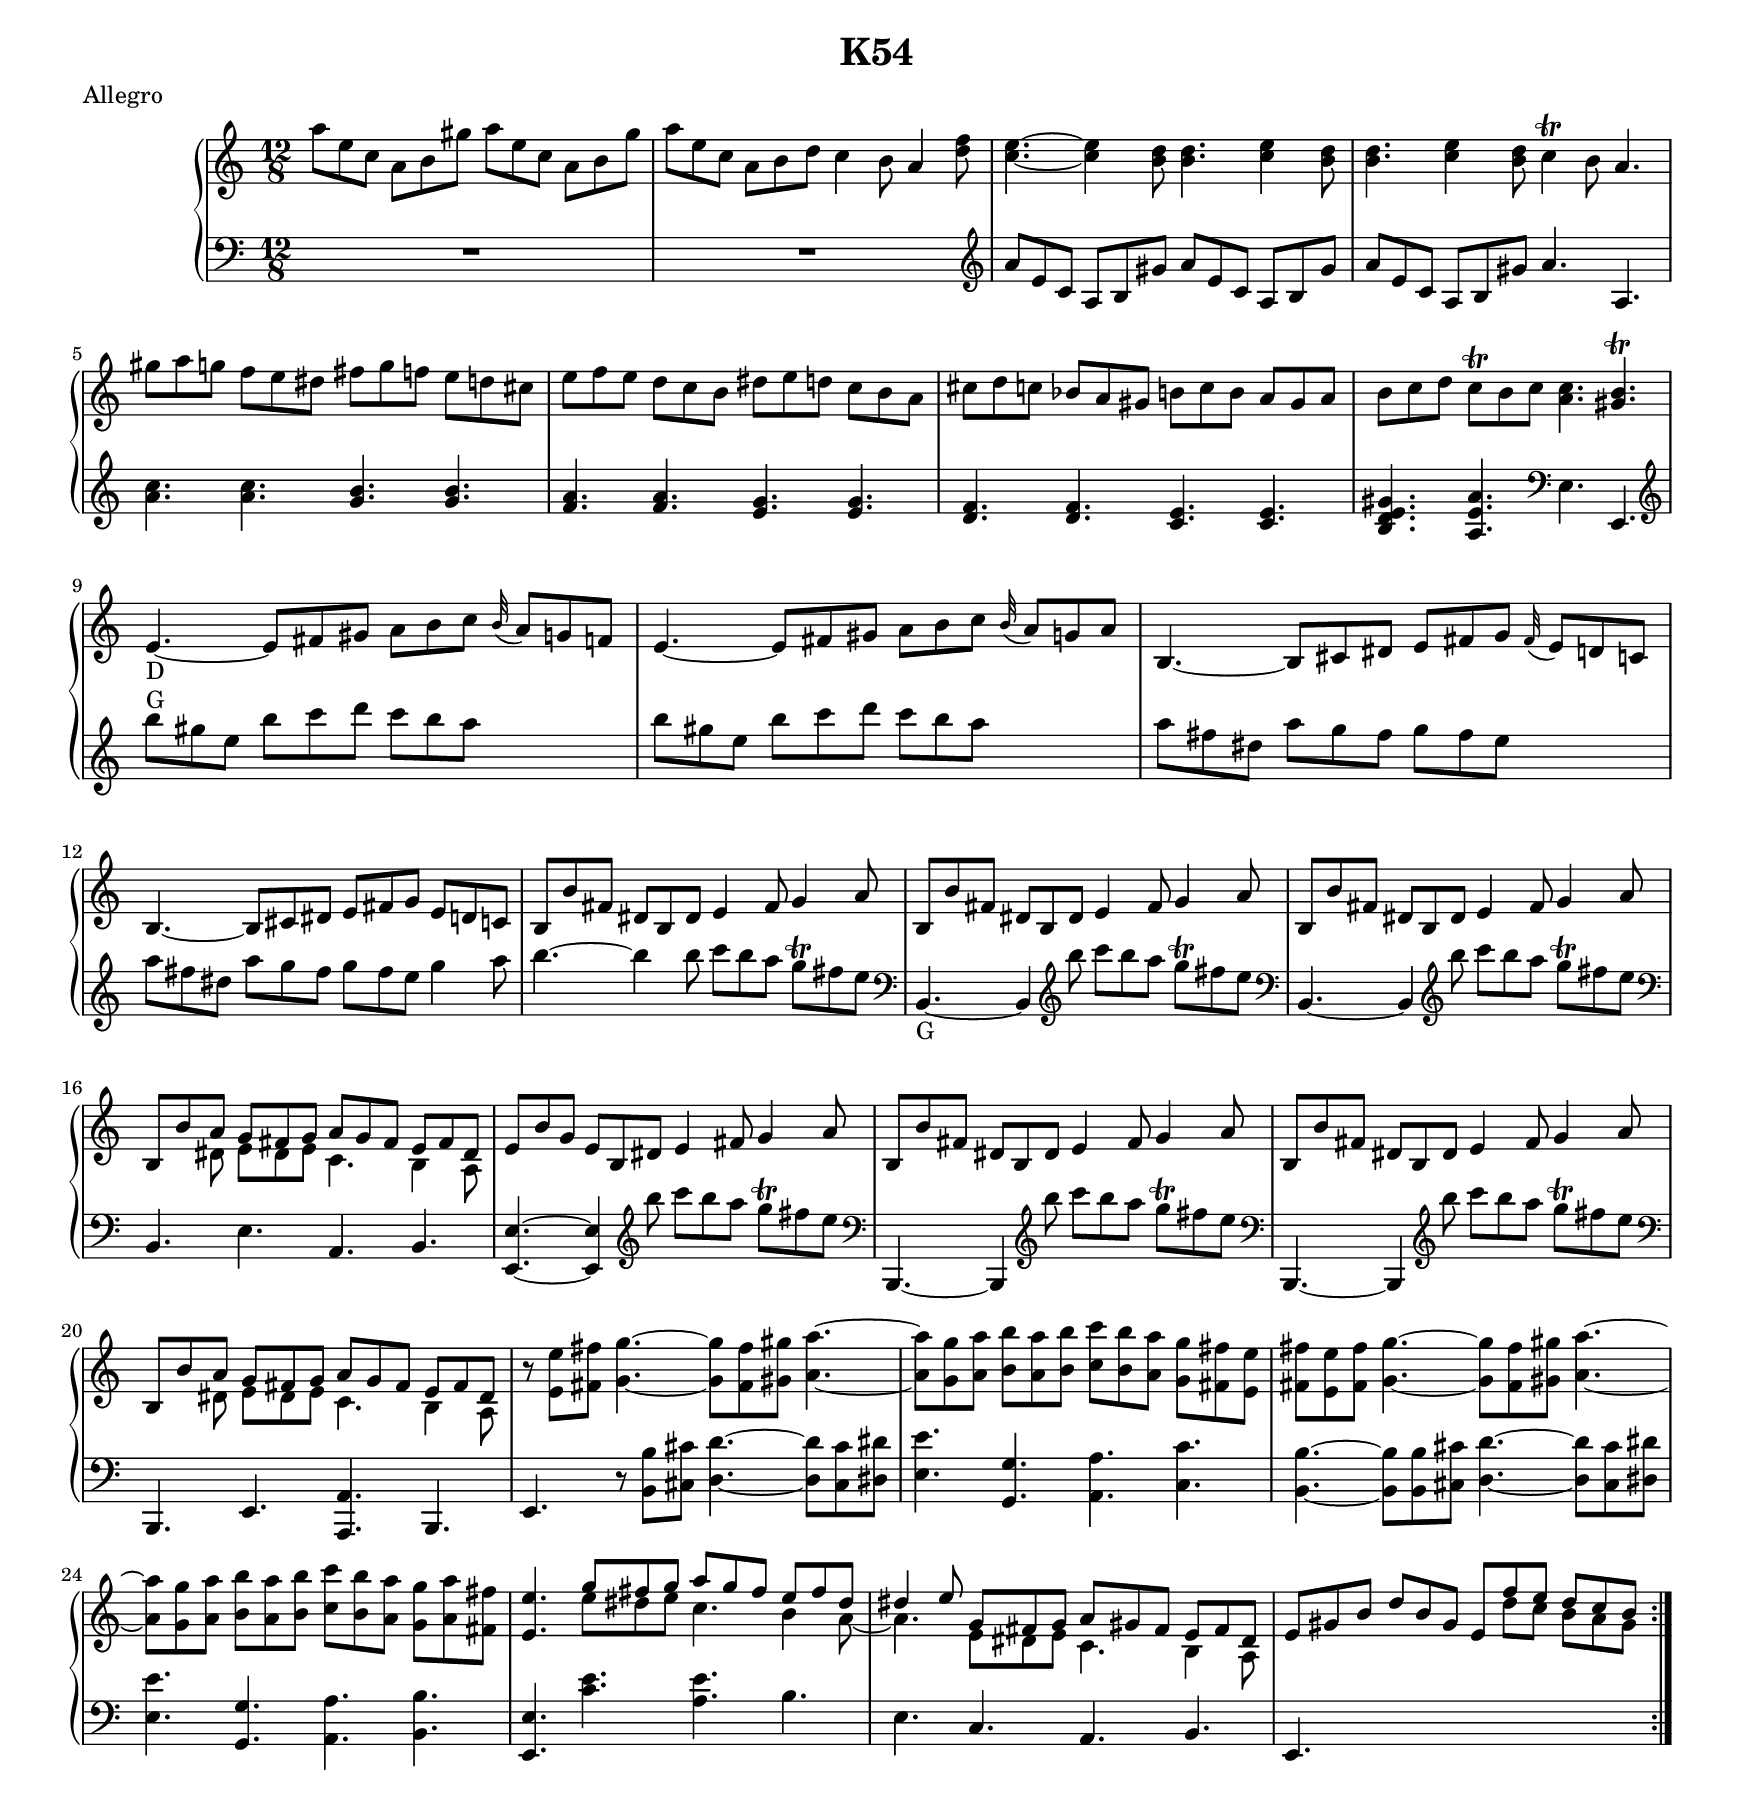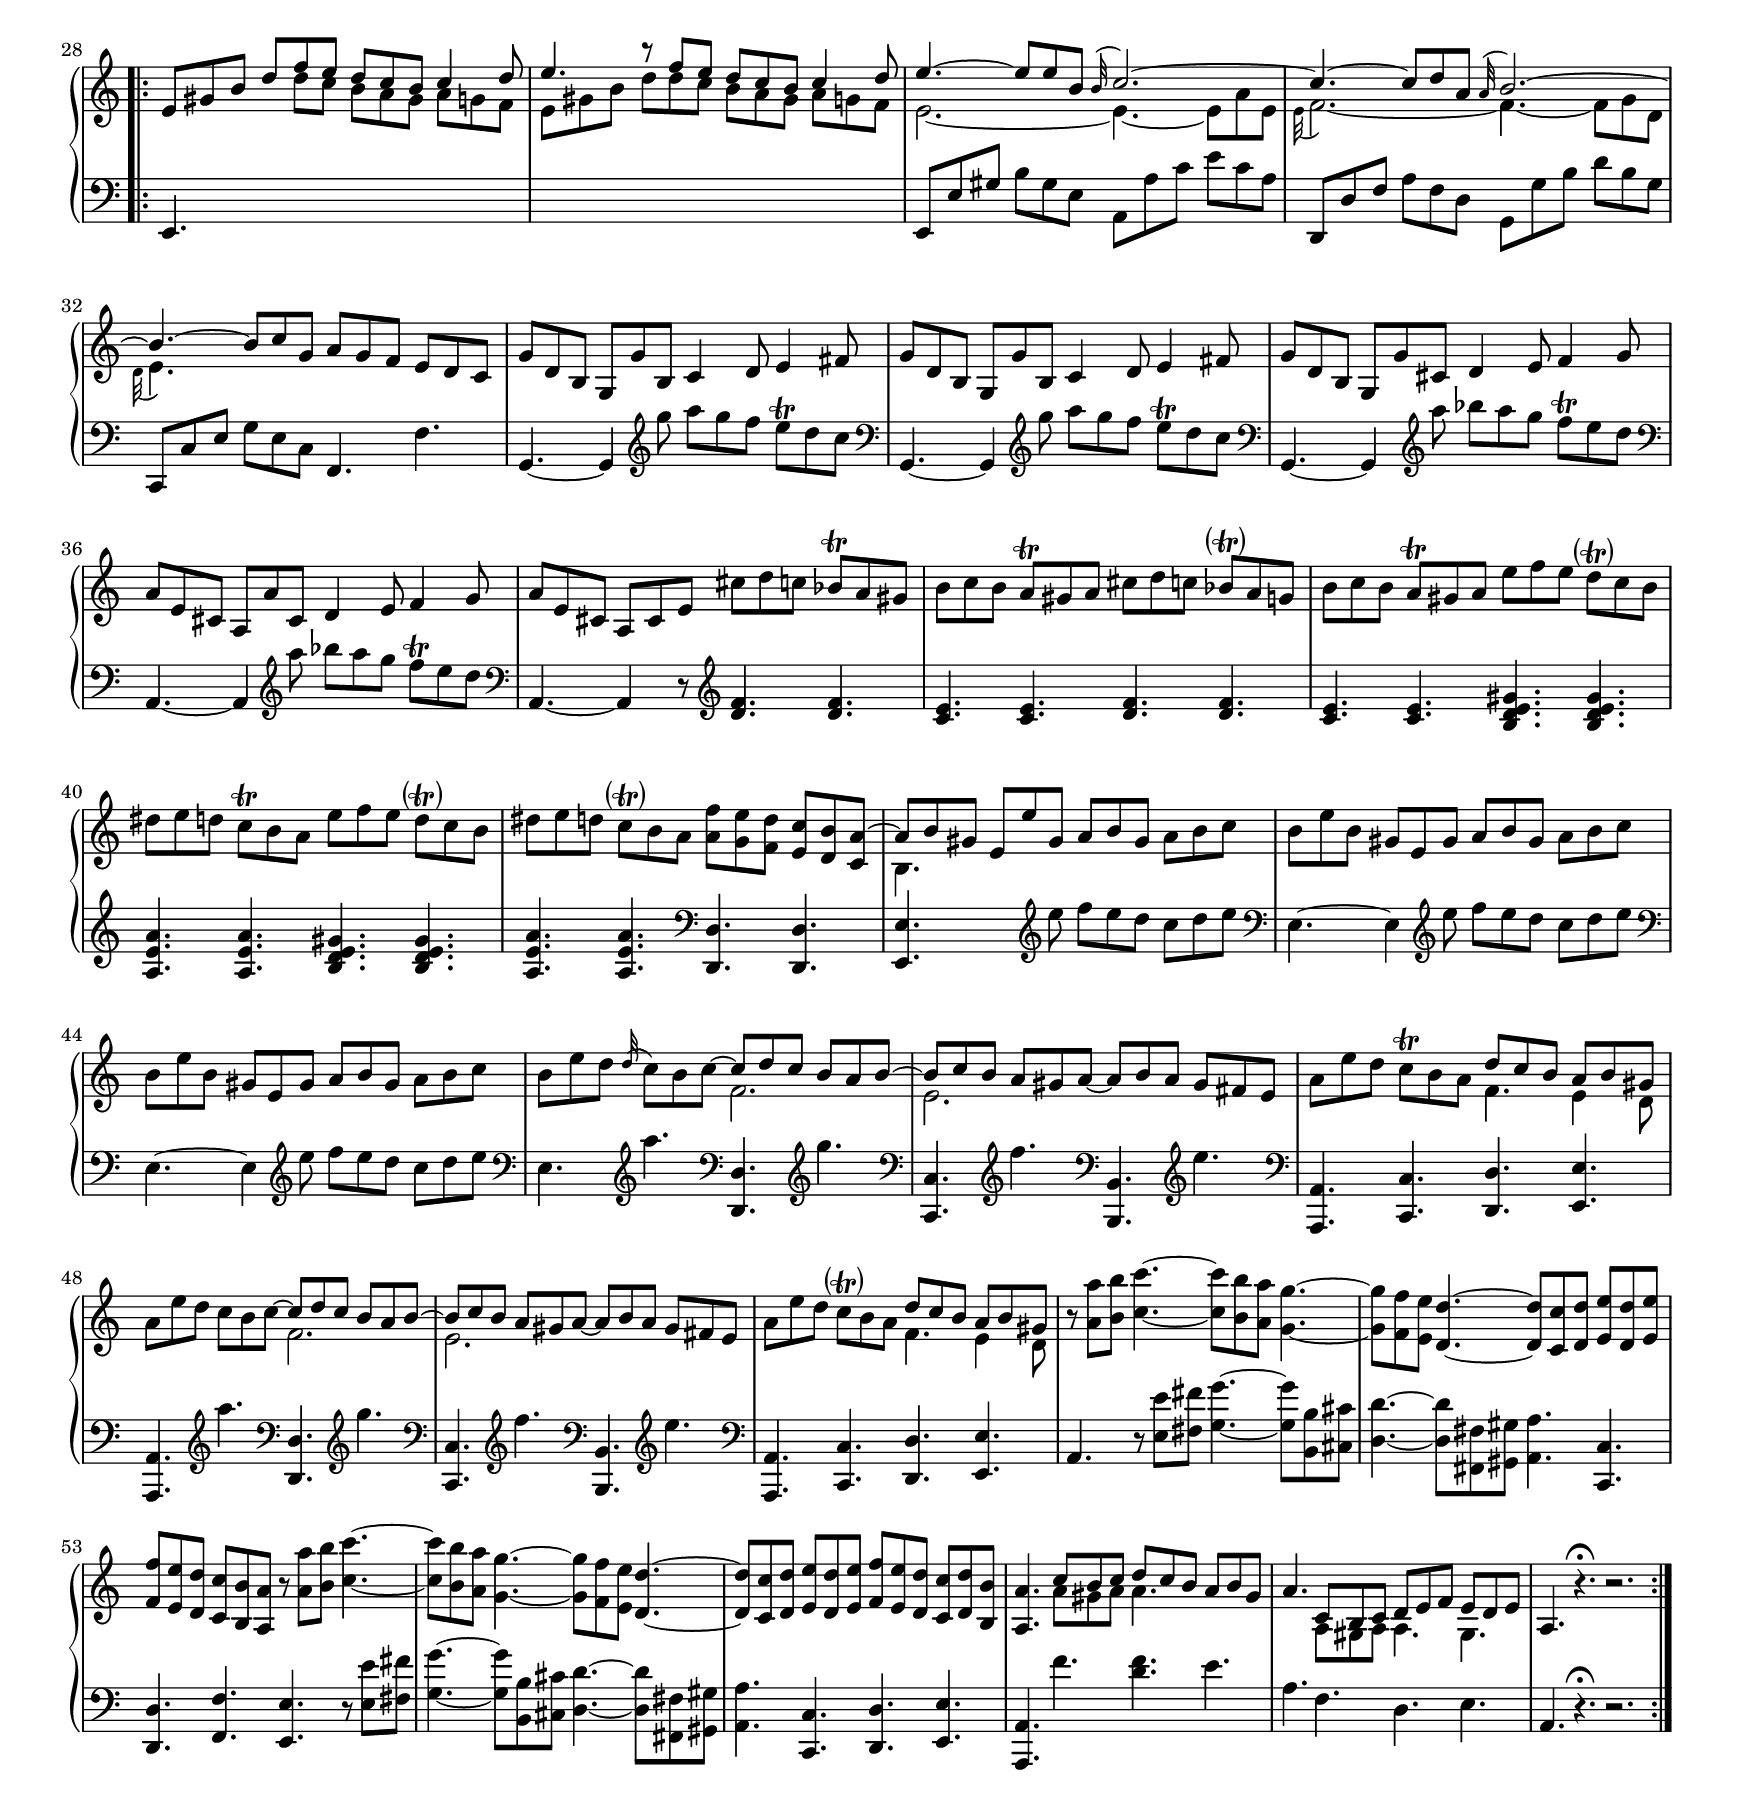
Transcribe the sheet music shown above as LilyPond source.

\version "2.18.2"
\version "2.18.2"

su = \stemUp
sd = \stemDown
sn = \stemNeutral
tu = \tieUp
td = \tieDown
tn = \tieNeutral
cstr = \change Staff = "right"
cstl = \change Staff = "left"

global = {
  \key a \minor
  \time 12/8
  \override ParenthesesItem #'font-size = #+2
}

right = \relative c''' {
  \global
 
  \repeat volta 2 {
    a8 e c a b gis' a e c a b gis'
    a e c a b d c4 b8 a4 <d f>8
    <c e>4. ~ <c e>4 <b d>8 <b d>4. <c e>4 <b d>8
    
    <b d>4. <c e>4 <b d>8 c4-\trill b8 a4.
    gis'8 a g f e dis fis g f e d cis
    e f e d c b dis e d c b a
     
    cis d c bes a gis b c b a gis a
    b c d c-\trill b c <a c>4. <gis b>-\trill
    e4._"D" ~ e8 fis gis a b c \appoggiatura b32 a8 g f
    
    e4. ~ e8 fis gis a b c \appoggiatura b32 a8 g a
    b,4. ~ b8 cis dis e fis g \appoggiatura fis32 e8 d c
    b4. ~ b8 cis dis e fis g e8 d c
    
    
    b8 b' fis dis b dis e4 fis8 g4 a8
    b, b' fis dis b dis e4 fis8 g4 a8
    b, b' fis dis b dis e4 fis8 g4 a8
    
    << {b,8 b' a g fis g a g fis e fis dis} \\ {s4 dis8 e dis e c4. b4 a8} >>
    e'8 b' g e b dis e4 fis8 g4 a8
    b, b' fis dis b dis e4 fis8 g4 a8
    
    b, b' fis dis b dis e4 fis8 g4 a8
    << {b,8 b' a g fis g a g fis e fis dis} \\ {s4 dis8 e dis e c4. b4 a8} >>

    r8 << {e'8 fis g4. ~ g8 fis gis a4. ~
           a8 g a b a b c b a g fis e
           fis e fis g4. ~ g8 fis gis a4. ~
           a8 g a b a b c b a g a fis}
          {e'8 fis g4. ~ g8 fis gis a4. ~
           a8 g a b a b c b a g fis e
           fis e fis g4. ~ g8 fis gis a4. ~
           a8 g a b a b c b a g a fis} >>
       
    <e e,>4. 
    << {g8 fis g a g fis e fis dis
        dis4 e8 g, fis g a gis fis e fis dis
        e gis b d b gis e f' e d c b} \\
       {e8 dis e c4. b4 a8 ~ 
        a4. e8 dis e c4. b4 a8
        s2. s8 d'8 c b a gis} >>        
  }
  
  \repeat volta 2 {
    << {e8 gis b d f e d c b c4 d8} \\ {s4. s8 d c b a gis a g f} >>
    << {e'4. r8 f e d c b c4 d8} \\ {e,8 gis b d d c b a gis a g f} >>
    
    << {e'4. ~ e8 e b \appoggiatura b32 c2. ~
        c4. ~ c8 d a \appoggiatura a32 b2. ~
        b4. ~ b8 c g a g f e d c} \\
       {e2. ~ e4. ~ e8 a e
        \appoggiatura  e32 f2. ~ f4. ~ f8 g d
        \appoggiatura d32 e4.} 
    >>
    g8 d b g g' b, c4 d8 e4 fis8
    
    g8 d b g g' b, c4 d8 e4 fis8
    g8 d b g g' cis, d4 e8 f4 g8
    a e cis a a' cis, d4 e8 f4 g8
    
    a e cis a cis e cis' d c bes-\trill a gis
    b c b a-\trill gis a cis d c bes-\parenthesize-\trill a g
    b c b a-\trill gis a e' f e d-\parenthesize-\trill c b
    
    dis e d c-\trill b a e' f e d-\parenthesize-\trill c b
    dis e d c-\parenthesize-\trill b a <a f'> <g e'> <f d'> 
    << {<e c'> <d b'> <c a'> ~ a' b gis} \\  {s4. b,} >>
    e8 e' gis, a b gis a b c
    
    
    b e b gis e gis a b gis a b c
    b e b gis e gis a b gis a b c
    <<{ \sn b e d \once \su \once \td \appoggiatura d32 c8 b c ~ \su c d c b a b ~
        b c b a gis \once \td  a ~ a b a gis fis e} \\
      { s2. f e } >>
    
    a8 e' d c-\trill b a << { d c b a b gis } \\ { f4. e4 d8 } >>
    <<{ \sn a' e' d c8 b c ~ \su c d c b a b ~
        b c b a gis \once \td a ~ a b a gis fis e} \\
      { s2. f e } >>
    
    a8 e' d c-\parenthesize-\trill b a << { d c b a b gis } \\ { f4. e4 d8 } >>
    r8 << { a' b c4. ~ c8 b a g4. ~ g8 f e d4. ~ d8 c d e d e }
      { a' b c4. ~ c8 b a g4. ~ g8 f e d4. ~ d8 c d e d e } >>
    
    << { f e d c b a } { f e d c b a } >> r8 
    << { a' b c4. ~ c8 b a } { a' b c4. ~ c8 b a } >>
    << { g4. ~ g8 f e d4. ~ d8 c d e d e f e d c d b } 
       { g4. ~ g8 f e d4. ~ d8 c d e d e f e d c d b } >>
     
     <a a'>4. << { c'8 b c d c b a b gis } \\ { a gis a a4. } >>
     a4. << { c,8 b c d e f e d e } \\ { a, gis a a4. gis } >>
     a4. r4.-\fermata r2.
  }
}
 
left = \relative c'' {
  \global
  
  \repeat volta 2 {
    R1.
    R1.
    \clef treble a8 e c a b gis' a e c a b gis'
    
    a e c a b gis' a4. a,
    << {a'4. a g g} {c c b b} >>
    << {f f e e} {a a g g} >>
    
    << {d d c c} {f f e e} >>
    <b d e gis> <a e' a> \clef bass e e,
    \clef treble b''''8^"G" gis e b' c d c b a s4.
    
    b8 gis e b' c d c b a s4.
    a8 fis dis a' g fis g fis e s4.
    a8 fis dis a' g fis g fis e g4 a8
    
    
    b4. ~ b4 b8 c b a g-\trill fis e
    \clef bass b,,4._"G" ~ b4 \clef treble b'''8 c b a g-\trill fis e
    \clef bass b,,4. ~ b4 \clef treble b'''8 c b a g-\trill fis e
    
    \clef bass  b,,4. e a, b
    <e, e'>4. ~ <e e'>4 \clef treble b''''8 c b a g-\trill fis e
    \clef bass b,,,4. ~ b4 \clef treble b''''8 c b a g-\trill fis e
    
    \clef bass b,,,4. ~ b4 \clef treble b''''8 c b a g-\trill fis e
    \clef bass b,,,4. e <a, a'> b
    e r8 << {b'8 cis d4. ~ d8 cis dis} {b'8 cis d4. ~ d8 cis dis} >>
    
    << {e,4. g, a c} {e' g, a c} >>
    << {b4. ~ b8 b cis d4. ~ d8 cis dis} {b,4. ~ b8 b cis d4. ~ d8 cis dis} >>
    << {e4. g, a b} {e'4. g, a b}  >>
    
    <e,, e'> <c'' e> <a e'> b
    e, c a b
    e, s4. s2.
  }
  
  \repeat volta 2 {
    e4. s s2.
    s1.
    e8 e' gis b gis e a, a' c e c a
    
    d,, d' f a f d g, g' b d b g
    c,, c' e g e c f,4. f'
    g, ~ g4 \clef treble g'''8 a g f e-\trill d c
    
    \clef bass g,,4. ~ g4 \clef treble g'''8 a g f e-\trill d c
    \clef bass g,,4. ~ g4 \clef treble a'''8 bes a g f-\trill e d
    \clef bass a,,4. ~ a4 \clef treble a'''8 bes a g f-\trill e d
    
    \clef bass a,,4. ~ a4 r8 \clef treble <d' f>4. <d f>
    <c e> <c e> <d f> <d f> 
    <c e> <c e> <b d e gis> <b d e gis>
    
    <a e' a> <a e' a> <b d e gis> <b d e gis>
    <a e' a> <a e' a> \clef bass <d,, d'> <d d'>
    <e e'> s4 \clef treble e'''8 f e d c d e
    
    
    \clef bass e,,4. ~ e4 \clef treble e''8 f e d c d e
    \clef bass e,,4. ~ e4 \clef treble e''8 f e d c d e
    \clef bass e,,4. \clef treble a'' \clef bass <d,,,, d'> \clef treble g'''
    
    \clef bass <c,,,, c'> \clef treble f''' \clef bass <b,,,, b'> \clef treble e'''
    \clef bass <a,,,, a'> <c c'> <d d'> <e e'>
    <a, a'> \clef treble a'''' \clef bass <d,,,, d'> \clef treble g'''
    
    \clef bass <c,,,, c'> \clef treble f''' \clef bass <b,,,, b'> \clef treble e'''
    \clef bass <a,,,, a'> <c c'> <d d'> <e e'>
    a r8 << {e' fis g4. ~ g8 b, cis} {e' fis g4. ~ g8 b, cis} >>
    
    << {d4. ~ d8 fis, gis a4. c, d f e} 
       {d4. ~ d8 fis, gis a4. c, d f e} >>
    r8 << {e'8 fis g4. ~ g8 b, cis d4. ~ d8 fis, gis} 
          {e''8 fis g4. ~ g8 b, cis d4. ~ d8 fis, gis} >>
        
    << {a4. c, d e} {a, c, d e} >>
    <a a,> f'' <d f> e
    a, f d e
    a,4. r4.-\fermata r2.
  }
}


#(set-global-staff-size 20.9)

\header {
  title = "K54"
  meter = "Allegro"
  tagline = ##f
}

\paper {
  #(set-paper-size "a3")
  print-page-number = ##f
  between-system-padding = #0.1
  between-system-space = #0.1
  ragged-last-bottom = ##f
  ragged-bottom = ##f
  
  top-margin = 12 \cm
  bottom-margin = 0.3 \cm
}

\score {
  \new PianoStaff <<
    \new Staff = "right" {
        \right
    }
    \new Staff = "left" { 
      <<
      \clef bass \left 
      {s1.*27 \pageBreak}
      >>
    }
  >>
  \layout { }
}
